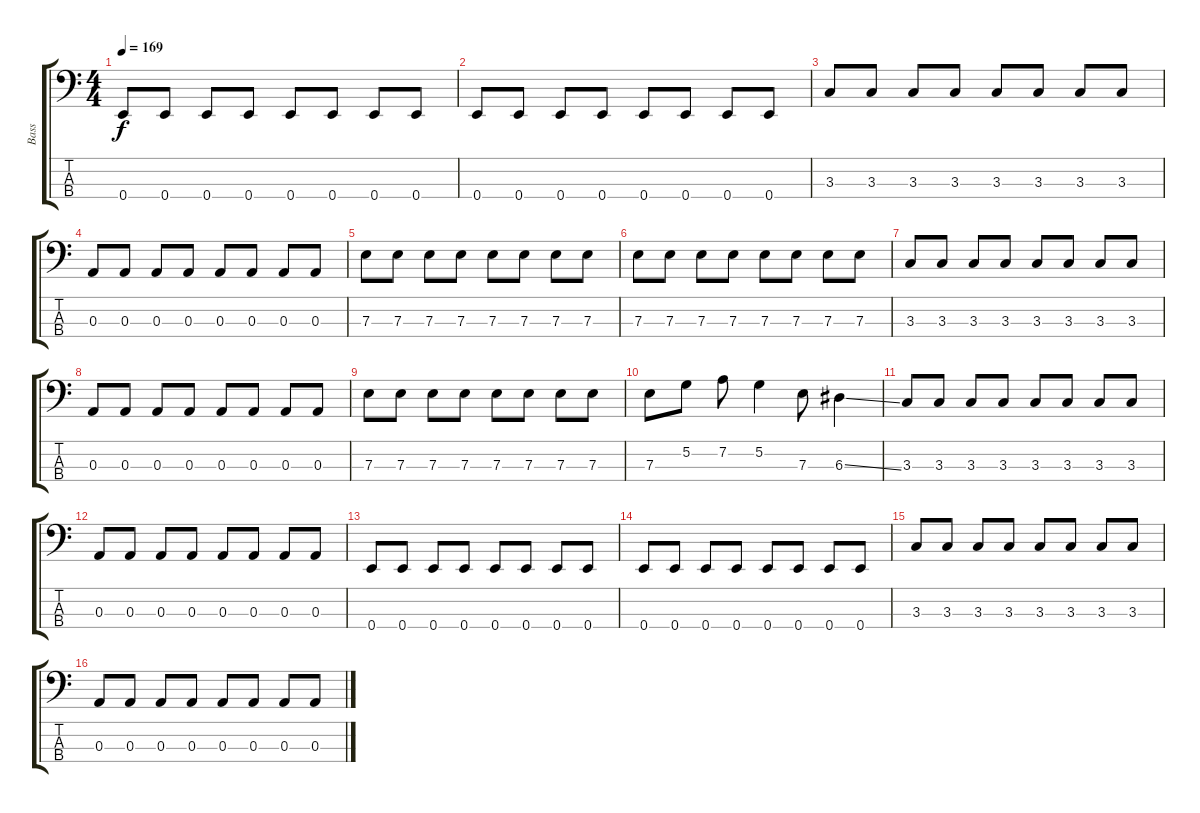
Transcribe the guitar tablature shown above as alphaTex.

\track ("Bass" "Bass") {instrument electricbasspick}
\staff {score tabs}
\tuning (G2 D2 A1 E1) {hide}
\ts (4 4)
\tempo 169
\clef f4
\ks c
0.4.8{dy f} 0.4.8 0.4.8 0.4.8 0.4.8 0.4.8 0.4.8 0.4.8 |
0.4.8 0.4.8 0.4.8 0.4.8 0.4.8 0.4.8 0.4.8 0.4.8 |
3.3.8 3.3.8 3.3.8 3.3.8 3.3.8 3.3.8 3.3.8 3.3.8 |
0.3.8 0.3.8 0.3.8 0.3.8 0.3.8 0.3.8 0.3.8 0.3.8 |
7.3.8 7.3.8 7.3.8 7.3.8 7.3.8 7.3.8 7.3.8 7.3.8 |
7.3.8 7.3.8 7.3.8 7.3.8 7.3.8 7.3.8 7.3.8 7.3.8 |
3.3.8 3.3.8 3.3.8 3.3.8 3.3.8 3.3.8 3.3.8 3.3.8 |
0.3.8 0.3.8 0.3.8 0.3.8 0.3.8 0.3.8 0.3.8 0.3.8 |
7.3.8 7.3.8 7.3.8 7.3.8 7.3.8 7.3.8 7.3.8 7.3.8 |
7.3.8 5.2.8 7.2.8 5.2.4 7.3.8 6.3{ss}.4 |
3.3.8 3.3.8 3.3.8 3.3.8 3.3.8 3.3.8 3.3.8 3.3.8 |
0.3.8 0.3.8 0.3.8 0.3.8 0.3.8 0.3.8 0.3.8 0.3.8 |
0.4.8 0.4.8 0.4.8 0.4.8 0.4.8 0.4.8 0.4.8 0.4.8 |
0.4.8 0.4.8 0.4.8 0.4.8 0.4.8 0.4.8 0.4.8 0.4.8 |
3.3.8 3.3.8 3.3.8 3.3.8 3.3.8 3.3.8 3.3.8 3.3.8 |
0.3.8 0.3.8 0.3.8 0.3.8 0.3.8 0.3.8 0.3.8 0.3.8
